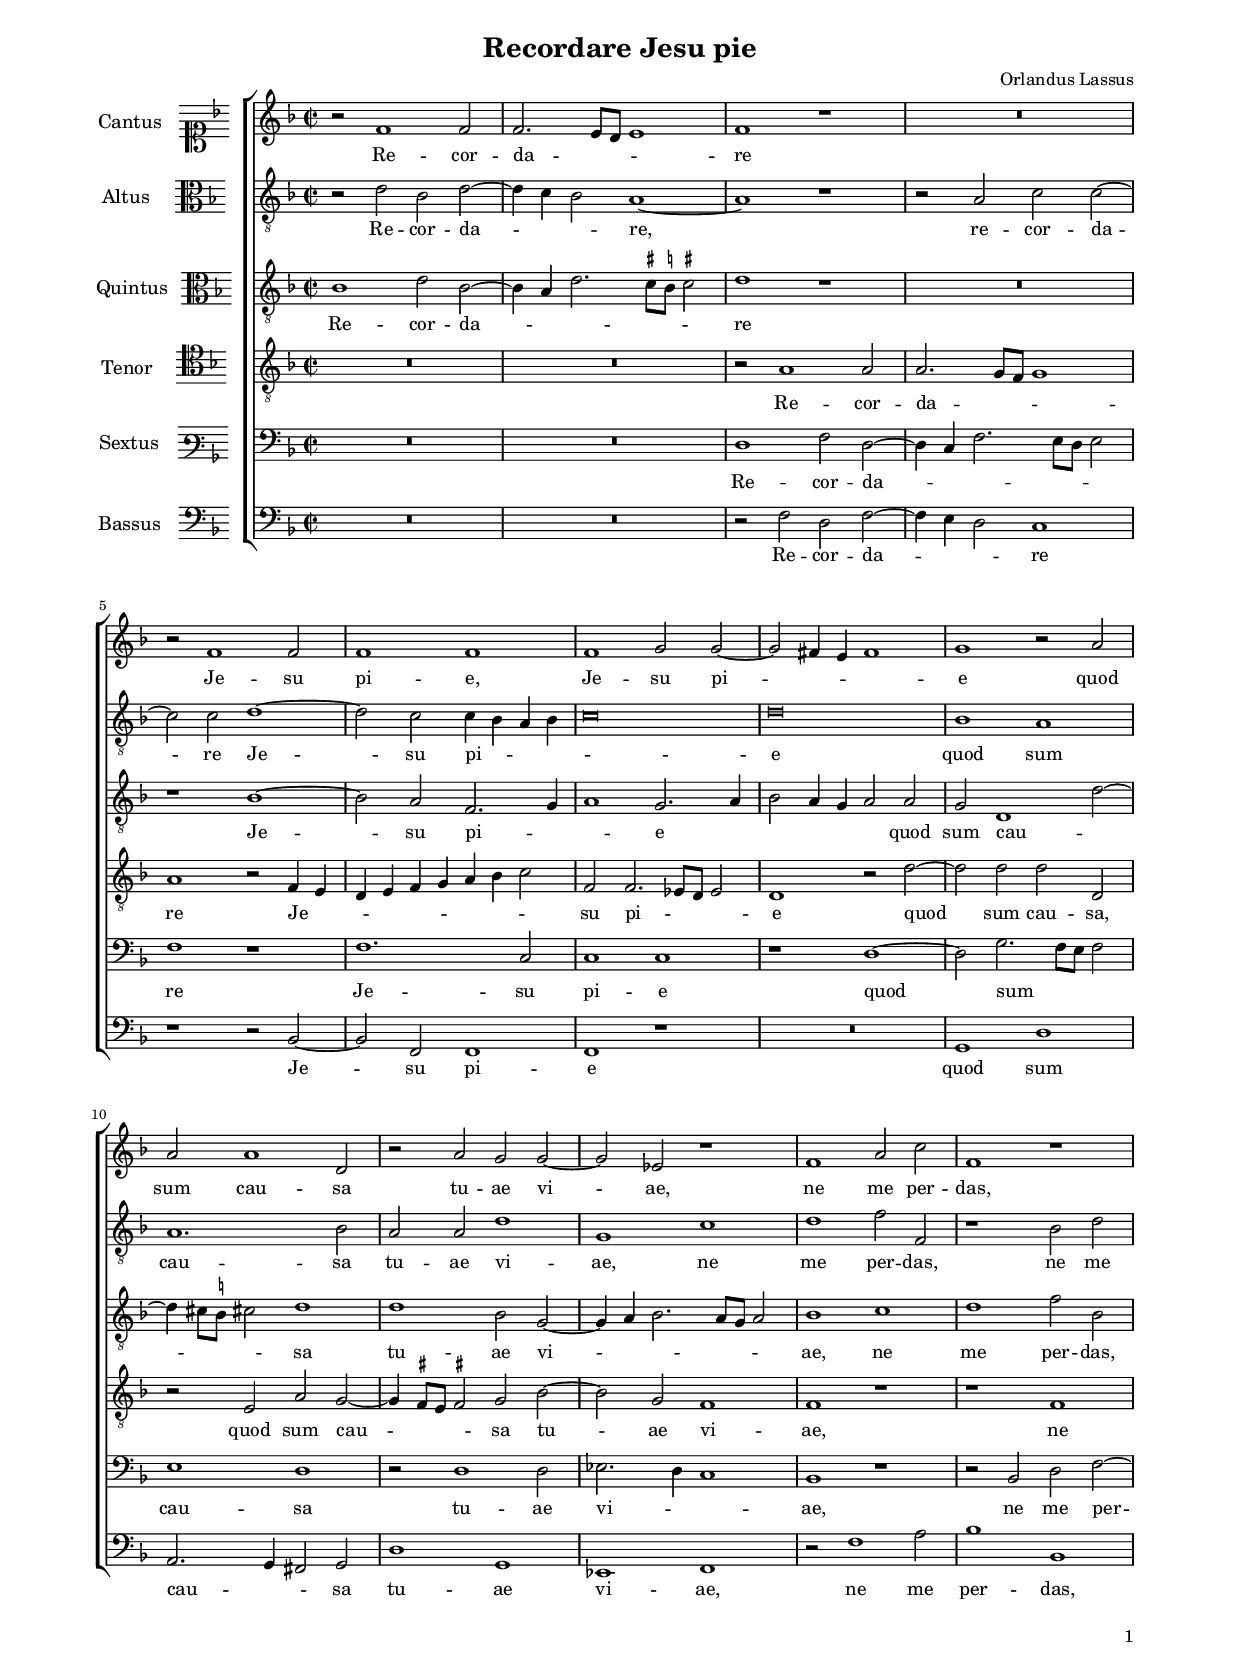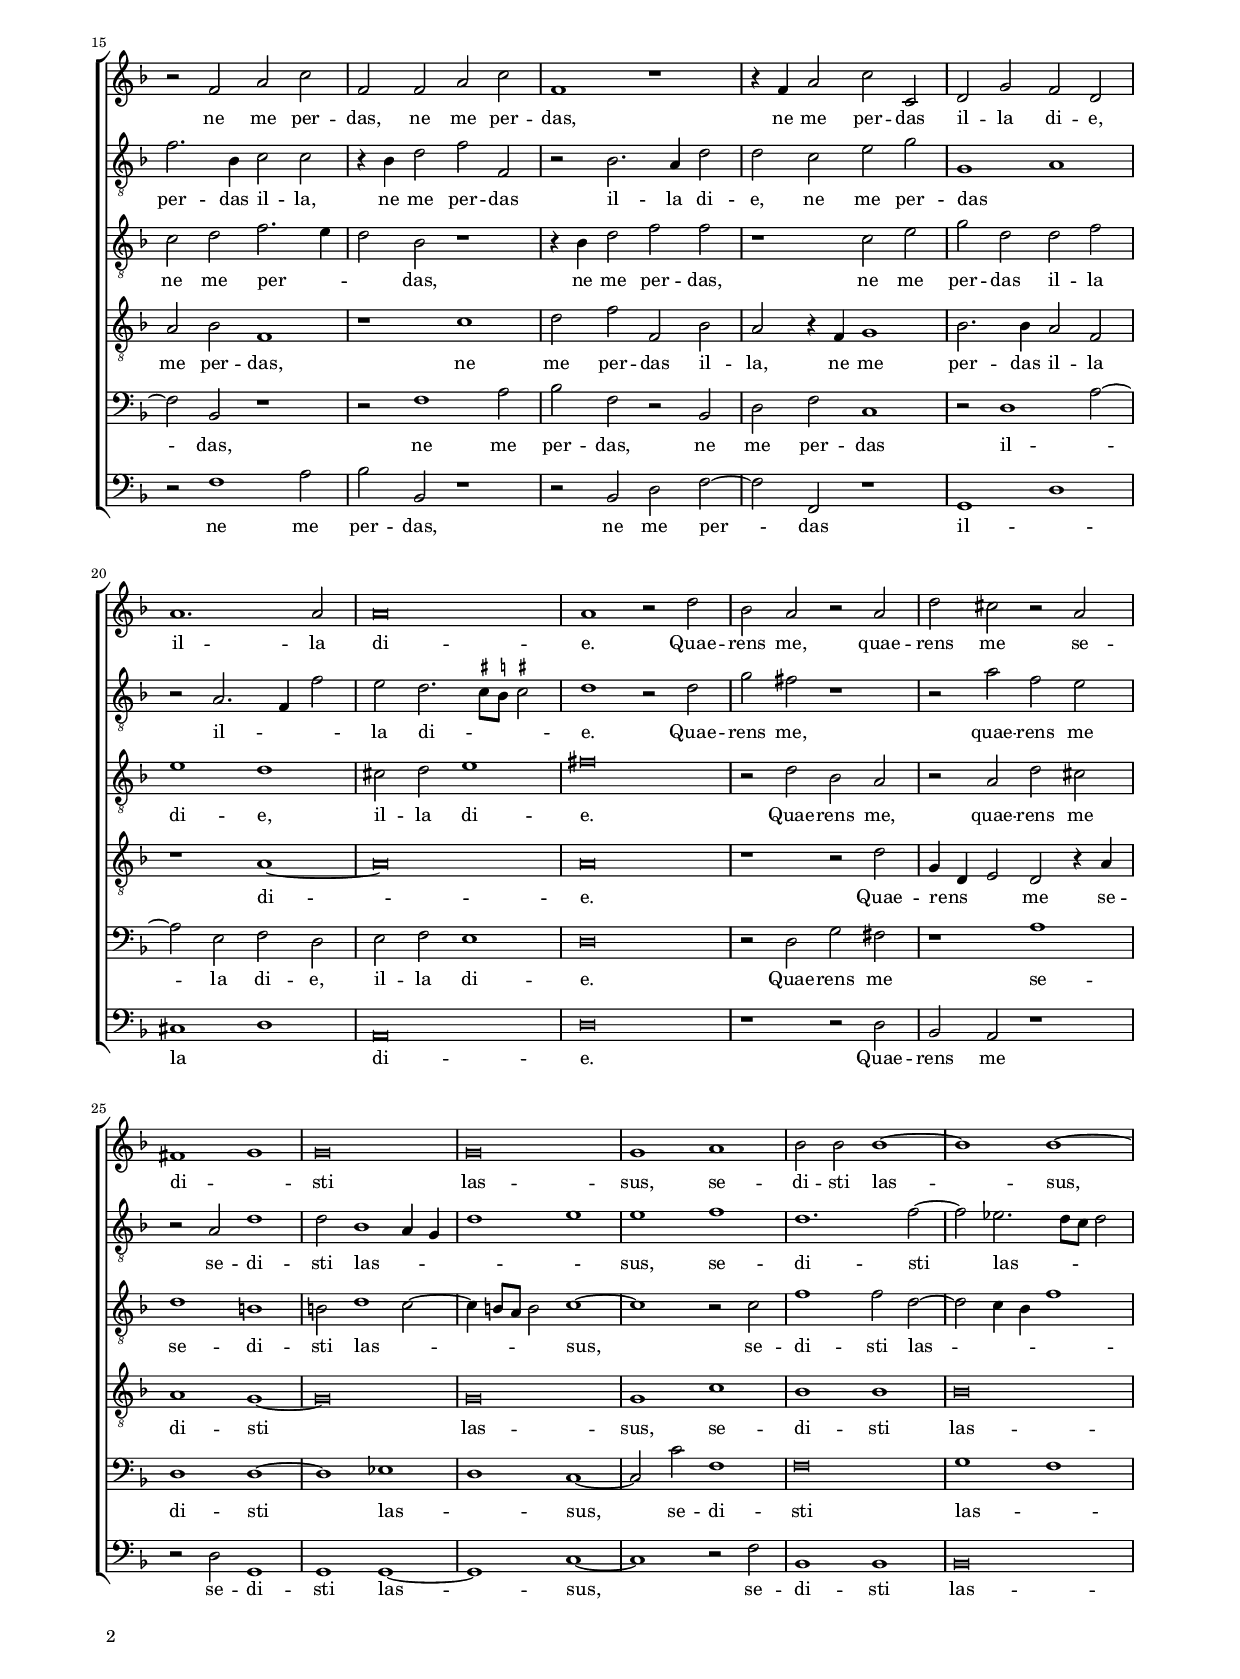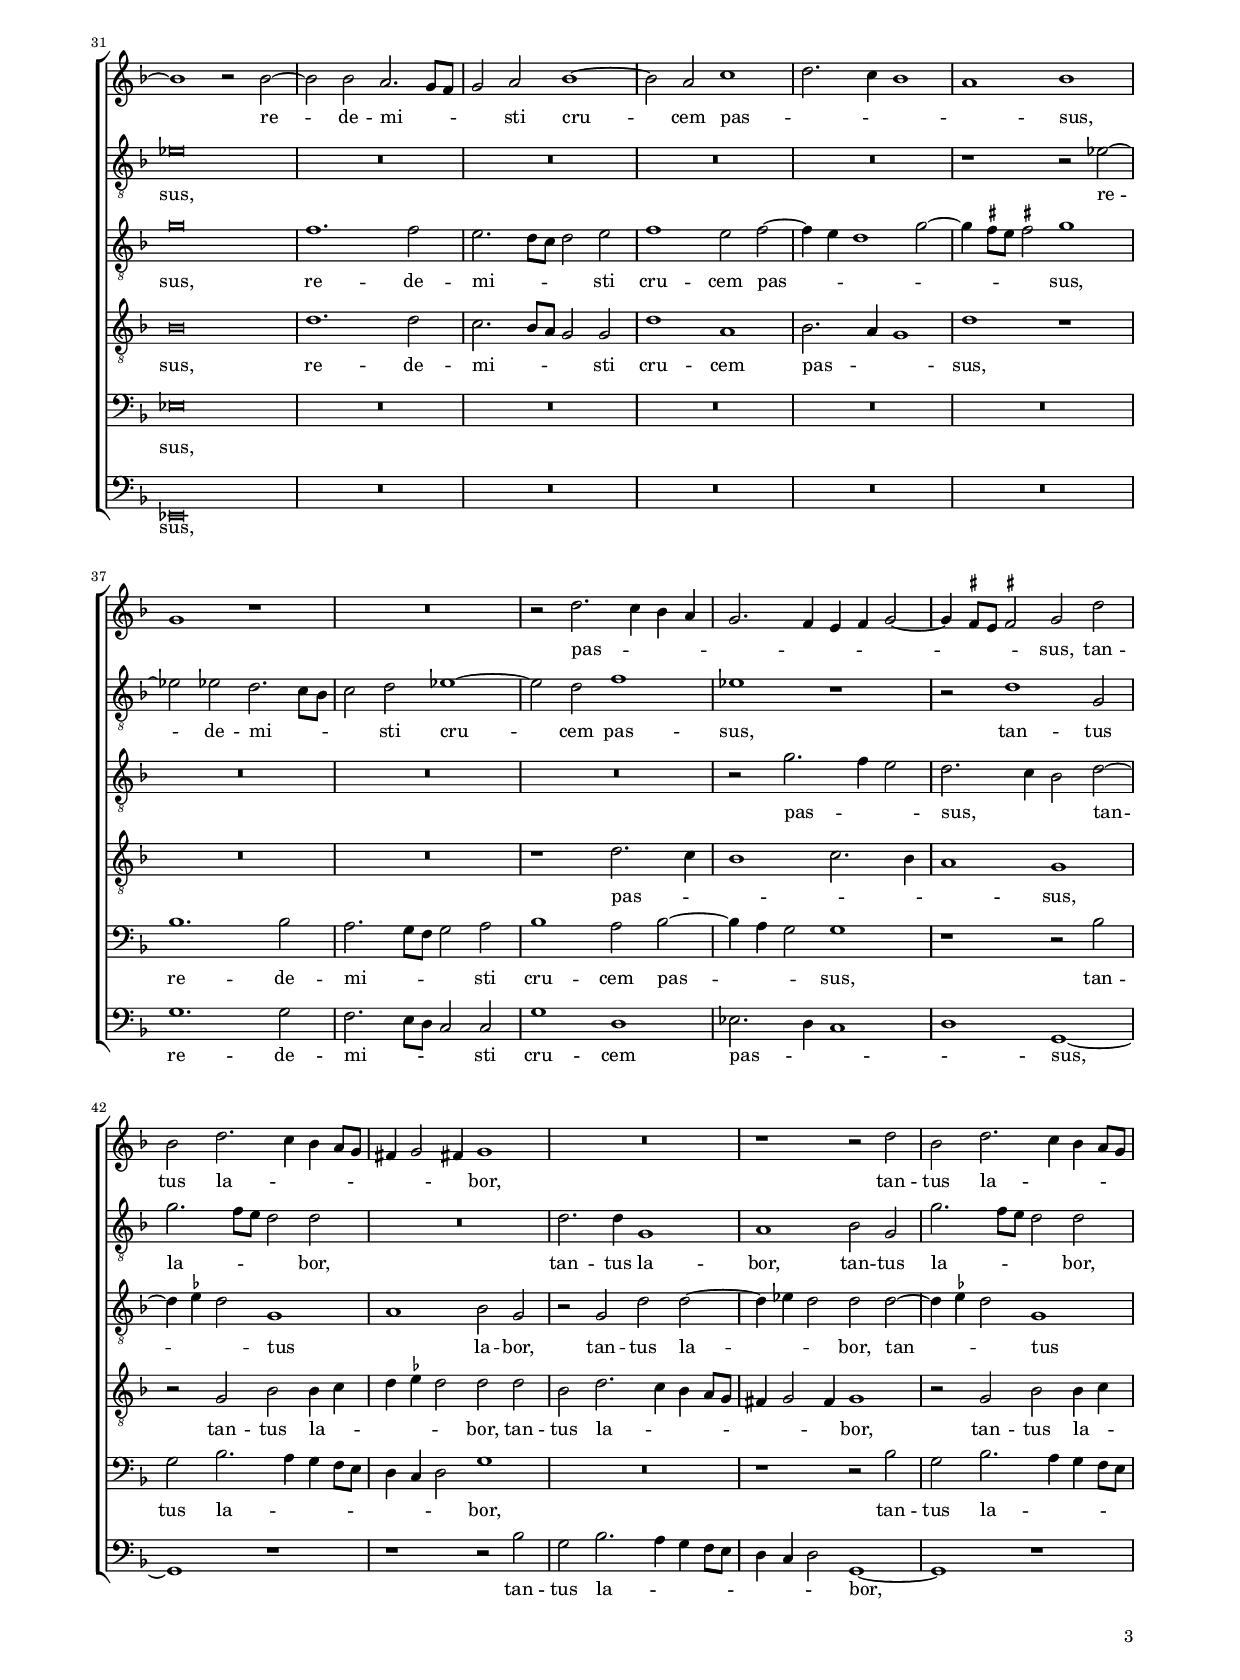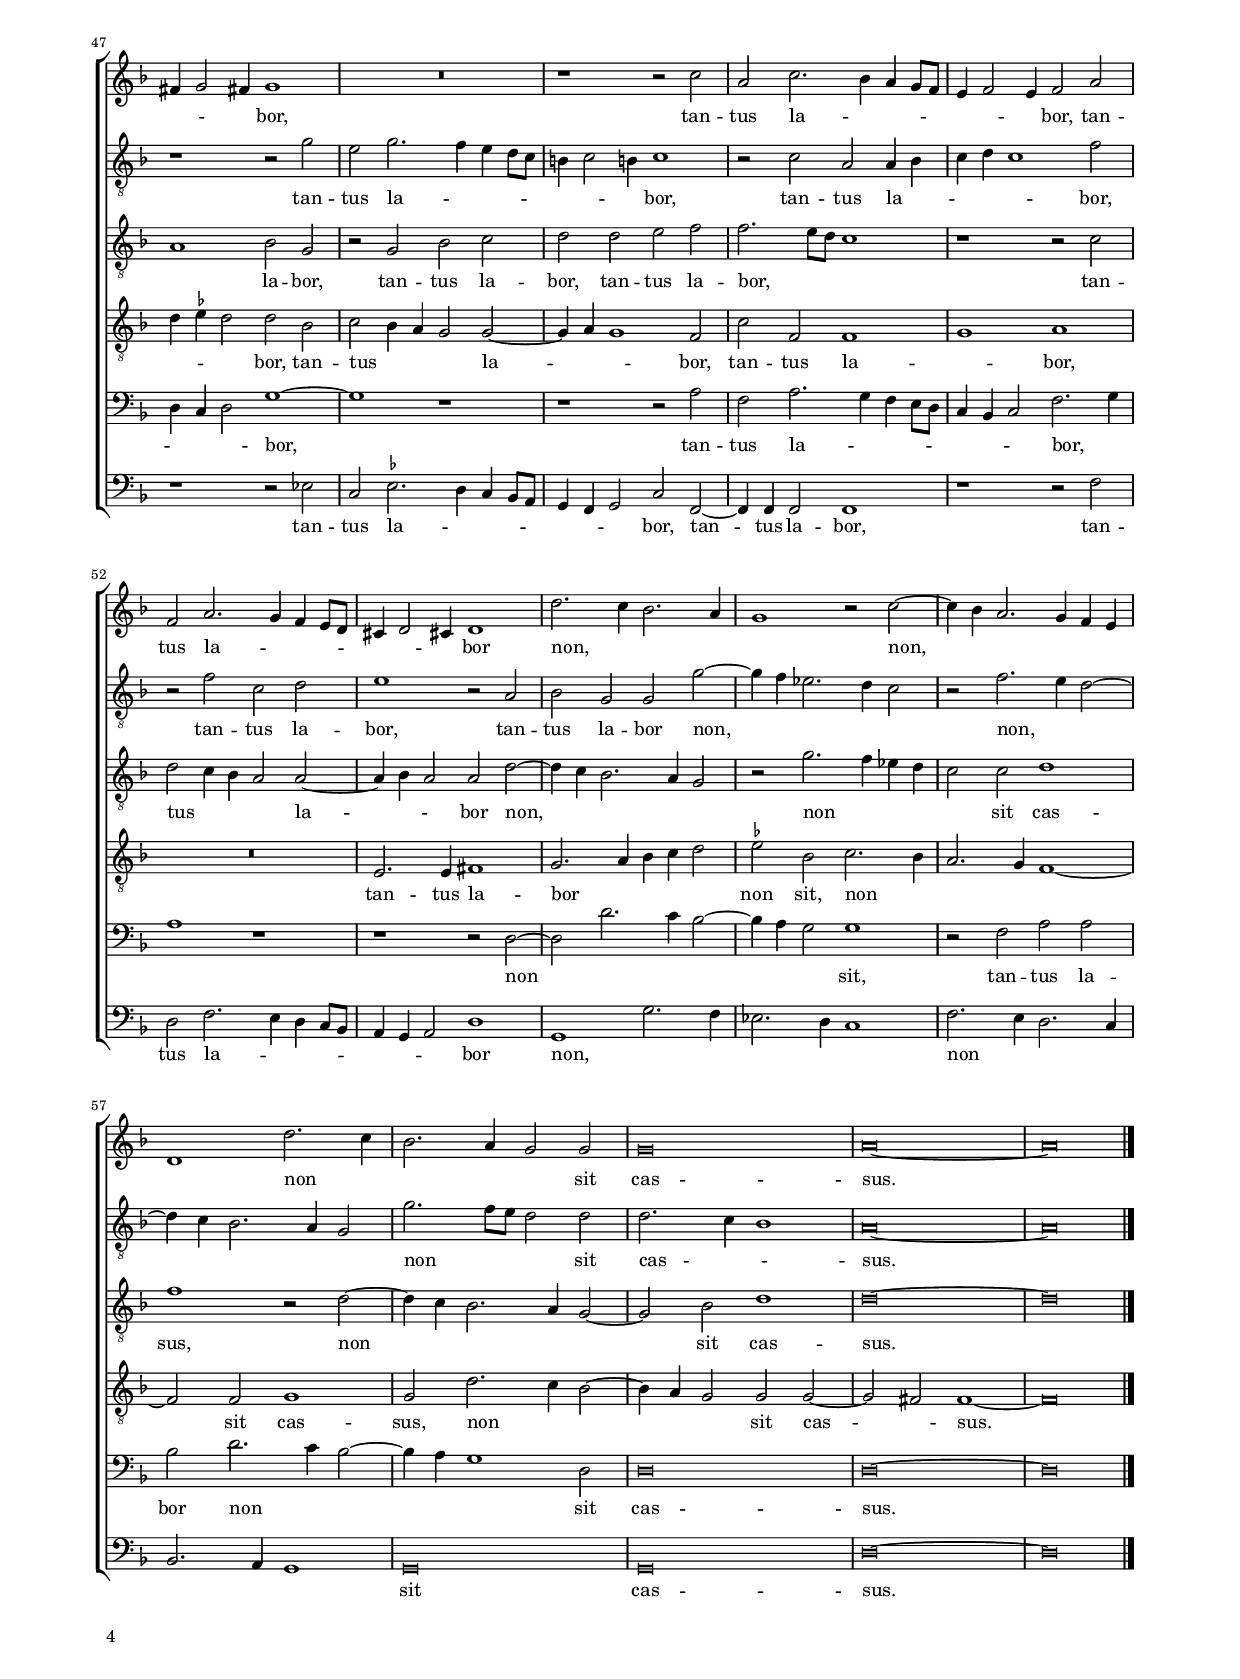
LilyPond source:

\header
{
  title="Recordare Jesu pie"
  composer="Orlandus Lassus"
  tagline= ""
}

\version "2.18.2"
\include "deutsch.ly"
#(set-global-staff-size 15)
#(ly:set-option 'point-and-click #f)

\paper
	{
	top-margin = 1.4 \cm
	bottom-margin = 1 \cm
	left-margin = 1.8 \cm
	right-margin = 1.8 \cm
	ragged-bottom = ##f
	ragged-last-bottom = ##t
	print-page-number = ##f
	system-system-spacing = #'((basic-distance . 16) (minimum-distance . 14) (padding . 5) (strechability . 250))
    oddFooterMarkup=\markup   \fill-line { "" \fromproperty #'page:page-number-string }
    evenFooterMarkup=\markup  \fill-line { \fromproperty #'page:page-number-string "" }
    last-bottom-spacing = #'((basic-distance . 10) (minimum-distance . 5) (padding . 4))
	systems-per-page = 3
%	min-systems-per-page = 3
	}

	
global = {
	\key f \major
	\time 2/2 \set Score.measureLength = #(ly:make-moment 2/1)
	}

	ficta = { \once \set suggestAccidentals = ##t }
        m = \melisma
        me = \melismaEnd
	
incipitcantus = \markup { \score {
	{
	\set Staff.instrumentName = \markup { \fontsize #1 "Cantus" }
	\key f \major
	\clef soprano
	s4 \bar ""
	}
	\layout  {
	raggedright = ##t
	indent = 1.6 \cm
	line-width = 2.2 \cm
	\context { \Staff \remove Time_signature_engraver }
	\override Staff.Clef.Y-extent = #'(0 . 0)
	}} \hspace #1 }

     
incipitaltus = \markup { \score {
	{
	\set Staff.instrumentName = \markup { \fontsize #1 "Altus" }
	\key f \major
	\clef alto
	s4 \bar ""
	}
	\layout  {
	raggedright = ##t
	indent = 1.6 \cm
	line-width = 2.2 \cm
	\context { \Staff \remove Time_signature_engraver }
	\override Staff.Clef.Y-extent = #'(0 . 0)
	}} \hspace #1 }

    
incipitquintus = \markup { \score {
	{
	\set Staff.instrumentName = \markup { \fontsize #1 "Quintus" }
	\key f \major
	\clef alto
	s4 \bar ""
	}
	\layout  {
	raggedright = ##t
	indent = 1.6 \cm
	line-width = 2.2 \cm
	\context { \Staff \remove Time_signature_engraver }
	\override Staff.Clef.Y-extent = #'(0 . 0)
	}} \hspace #1 }


incipittenor = \markup { \score {
	{
	\set Staff.instrumentName = \markup { \fontsize #1 "Tenor" }
	\key f \major
	\clef tenor
	s4 \bar ""
	}
	\layout  {
	raggedright = ##t
	indent = 1.6 \cm
	line-width = 2.2 \cm
	\context { \Staff \remove Time_signature_engraver }
	\override Staff.Clef.Y-extent = #'(0 . 0)
	}} \hspace #1 }
      
      
incipitsextus = \markup { \score {
	{
	\set Staff.instrumentName = \markup { \fontsize #1 "Sextus" }
	\key f \major
	\clef varbaritone
	s4 \bar ""
	}
	\layout  {
	raggedright = ##t
	indent = 1.6 \cm
	line-width = 2.2 \cm
	\context { \Staff \remove Time_signature_engraver }
	\override Staff.Clef.Y-extent = #'(0 . 0)
	}} \hspace #1 }

      
incipitbassus = \markup { \score {
	{
	\set Staff.instrumentName = \markup { \fontsize #1 "Bassus" }
	\key f \major
	\clef bass
	s4 \bar ""
	}
	\layout  {
	raggedright = ##t
	indent = 1.6 \cm
	line-width = 2.2 \cm
	\context { \Staff \remove Time_signature_engraver }
	\override Staff.Clef.Y-extent = #'(0 . 0)
	}} \hspace #1 }
        
        
cantus =  \relative c''
	{
	r2 f,1 f2
	f2. \m e8 d e1 \me
	f1 r
	R\breve
%5
	r2 f1 f2
	f1 f
	f1 g2 g~
	g2 \m fis4 e fis1 \me
	g1 r2 a
%10
	a2 a1 d,2
	r2 a' g g~
	g2 es r1
	f1 a2 c
	f,1 r
%15
	r2 f a c
	f,2 f a c
	f,1 r
	r4 f a2 c c,
	d2 g f d
%20
	a'1. a2
	a\breve
	a1 r2 d
	b2 a r a
	d2 cis r a
%25
	fis1 \m g \me
	g\breve
	g\breve
	g1 a
	b2 b b1~
%30
	b1 b~
	b1 r2 b~
	b2 b a2. \m g8 f
	g2 \me a b1~
	b2 a c1 \m
%35
	d2. c4 b1
	a \me b1 \m
	g1 \me r
	R\breve
	r2 d'2. \m c4 b a
%40
	g2. f4 e f g2~
	g4 \ficta fis8 e \ficta fis!2 \me g d'
	b2 d2. \m c4 b a8 g
	fis4 g2 fis!4 \me g1
	R\breve
%45
	r1 r2 d'
	b2 d2. \m c4 b a8 g
	fis4 g2 fis!4 \me g1
	R\breve
	r1 r2 c
%50
	a2 c2. \m b4 a g8 f
	e4 f2 e4 \me f2 a
	f2 a2. \m g4 f e8 d
	cis4 d2 cis!4 \me d1
	d'2. \m c4 b2. a4
%55
	g1 \me r2 c2~
	c4 \m b a2. g4 f e
	d1 \me d'2. \m c4
	b2. a4 g2 \me g
	g\breve
%60
	a\breve~
	a\breve \bar "|."
	}
	

altus =  \relative c'
        {
      	r2 d b d~
	d4 \m c b2 \me a1~
	a1 r
	r2 a c c~
%5
	c2 c d1~
	d2 c c4 \m b a b
	c\breve \me
	d\breve
	b1 a
%10
	a1. b2
	a2 a d1
	g,1 c
	d1 f2 f,
	r1 b2 d
%15
	f2. b,4 c2 c
	r4 b d2 f f, 
	r2 b2. a4 d2
	d2 c e g
	g,1 \m a \me
%20
	r2 a2. \m f4 f'2 \me
	e2 d2. \m \ficta cis8 \ficta h \ficta cis!2 \me
	d1 r2 d
	g2 fis r1
	r2 a f e
%25
	r2 a, d1
	d2 b1 \m a4 g
	d'1 e \me
	e1 f
	d1. f2~
%30
	f2 es2. \m d8 c d2 \me
	es\breve
	R\breve
	R
	R
%35
	R
	r1 r2 es~
	es2 es d2. \m c8 b
	c2 \me d es1~ 
	es2 d f1
%40
	es1 r
	r2 d1 g,2
	g'2. \m f8 e d2 \me d
	R\breve
	d2. d4 g,1
%45
	a1 b2 g
	g'2. \m f8 e d2 \me d
	r1 r2 g
	e2 g2. \m f4 e d8 c
	h4 c2 h!4 \me c1
%50
	r2 c a a4 \m b
	c d c1 \me f2
	r2 f c d
	e1 r2 a,
	b2 g g g'~
%55
	g4 \m f es2. d4 c2 \me
	r2 f2. \m e4 d2~
	d4 c b2. a4 g2 \me
	g'2. \m f8 e d2 \me d
	d2. \m c4 b1 \me
%60
	a\breve~
	a\breve
	}

quintus  =  \relative c'
	{
	b1 d2 b~
	b4 \m a d2. \ficta cis8 \ficta h \ficta cis!2 \me
	d1 r
	R\breve
%5
	r1 b~
	b2 a f2. \m g4
	a1 \me g2. \m a4
	b2 a4 g a2 \me a
	g2 d1 \m d'2~
%10
	d4 cis8 \ficta h cis!2 \me d1
	d1 b2 g~
	g4 \m a b2. a8 g a2 \me
	b1 c
	d1 f2 b,
%15
	c2 d f2. \m e4
	d2 \me b r1
	r4 b d2 f f
	r1 c2 e
	g2 d d f
%20
	e1 d
	cis2 d e1
	fis\breve
	r2 d b a
	r2 a d cis
%25
	d1 h
	h2 d1 \m c2~
	c4 h8 a h2 \me c1~
	c1 r2 c
	f1 f2 d~
%30
	d2 \m c4 b f'1 \me
	g\breve
	f1. f2
	e2. \m d8 c d2 \me e
	f1 e2 f~
%35
	f4 \m e d1 g2~
	g4 \ficta fis8 e \ficta fis!2 \me g1
	R\breve
	R
	R
%40
	r2 g2. \m f4 e2 \me
	d2. \m c4 b2 \me d~
	d4 \m \ficta es d2 \me g,1 \m
	a1 \me b2 g
	r2 g d' d~
%45
	d4 \m es d2 \me d d~
	d4 \m \ficta es d2 \me g,1 \m
	a1 \me b2 g
	r2 g b c
	d2 d e f
%50
	f2. \m e8 d c1 \me
	r1 r2 c
	d2 \m c4 b a2 \me a~
	a4 \m b a2 \me a d~
	d4 \m c b2. a4 g2 \me
%55
	r2 g'2. \m f4 es d
	c2 \me c d1
	f1 r2 d~
	d4 \m c b2. a4 g2~
	g2 \me b d1
%60
	d\breve~
	d\breve
	}

tenor =  \relative c'
	{
	R\breve
	R\breve
	r2 a1 a2
	a2. \m g8 f g1 \me
%5
	a1 r2 f4 \m e |
	d4 e f g a b c2 \me
	f,2 f2. \m es8 d es2 \me
	d1 r2 d'2~
	d2 d d d,
%10
	r2 e a g~ |
	g4 \m \ficta fis8 e \ficta fis!2 \me g b~
	b2 g f1
	f1 r
	r1 f
%15
	a2 b f1 |
	r1 c'
	d2 f f, b
	a2 r4 f g1
	b2. b4 a2 f
%20
	r1 a~ |
	a\breve
	a\breve
	r1 r2 d
	g,4 \m d e2 \me d2 r4 a'
%25
	a1 g~ |
	g\breve
	g\breve
	g1 c
	b1 b
%30
	b\breve |
	b\breve
	d1. d2
	c2. \m b8 a g2 \me g
	d'1 a
%35
	b2. \m a4 g1 \me |
	d'1 r
	R\breve
	R\breve
	r1 d2. \m c4
%40
	b1 c2. b4 |
	a1 \me g
	r2 g b b4 \m c
	d4 \ficta es d2 \me d d
	b2 d2. \m c4 b a8 g
%45
	fis4 g2 fis4 \me g1 |
	r2 g b b4 \m c
	d4 \ficta es d2 \me d b
	c2 \m b4 a g2 \me g~
	g4 \m a g1 \me f2
%50
	c'2 f, f1 \m |
	g1 \me a
	R\breve
	e2. e4 fis1
	g2. \m a4 b c d2 \me
%55
	\ficta es2 b c2. \m b4 |
	a2. g4 f1~
	f2 \me f g1
	g2 d'2. \m c4 b2~
	b4 a g2 \me g g~
%60
	g2 \m fis \me fis1~
	fis\breve
	}
	

sextus = \relative c
	{
	R\breve
	R\breve
	d1 f2 d~
	d4 \m c f2. e8 d e2 \me
%5
	f1 r |
	f1. c2
	c1 c
	r1 d~
	d2 g2. \m f8 e f2 \me
%10
	e1 d |
	r2 d1 d2
	es2. \m d4 c1 \me
	b1 r
	r2 b d f~
%15
	f2 b, r1 |
	r2 f'1 a2
	b2 f r b,
	d2 f c1
	r2 d1 \m a'2~
%20
	a2 \me e f d |
	e2 f e1
	d\breve
	r2 d g fis
	r1 a
%25
	d,1 d~ |
	d1 es \m
	d1 \me c~
	c2 c' f,1
	f\breve
%30
	g1 \m f \me |
	es\breve
	R\breve
	R
	R
%35
	R |
	R
	b'1. b2
	a2. \m g8 f g2 \me a
	b1 a2 b~
%40
	b4 \m a g2 \me g1 |
	r1 r2 b
	g2 b2. \m a4 g f8 e
	d4 c d2 \me g1
	R\breve
%45
	r1 r2 b |
	g2 b2. \m a4 g f8 e
	d4 c d2 \me g1~
	g1 r
	r1 r2 a
%50
	f2 a2. \m g4 f e8 d |
	c4 b c2 \me f2. \m g4
	a1 \me r
	r1 r2 d,2~
	d2 \m d'2. c4 b2~
%55
	b4 a g2 \me g1 |
	r2 f a a
	b2 d2. \m c4 b2~
	b4 a g1 \me d2
	d\breve
%60
	d\breve~
	d\breve
	}

bassus  =  \relative c
	{
	R\breve
	R
	r2 f d f~
	f4 \m e d2 \me c1
%5
	r1 r2 b~ |
	b2 f f1
	f1 r
	R\breve
	g1 d'
%10
	a2. \m g4 fis2 \me g |
	d'1 g,
	es1 f
	r2 f'1 a2
	b1 b,
%15
	r2 f'1 a2 |
	b2 b, r1
	r2 b d f~
	f2 f, r1
	g1 \m d' \me
%20
	cis1 \m d \me |
	a\breve
	d\breve
	r1 r2 d
	b2 a r1
%25
	r2 d g,1 |
	g1 g~
	g1 c~
	c1 r2 f
	b,1 b
%30
	b\breve |
	es,\breve
	R\breve
	R
	R
%35
	R\breve |
	R
	g'1. g2
	f2. \m e8 d c2 \me c
	g'1 d
%40
	es2. \m d4 c1 |
	d1 \me g,~
	g1 r
	r1 r2 b'
	g2 b2. \m a4 g f8 e
%45
	d4 c d2 \me g,1~ |
	g1 r
	r1 r2 es'
	c2 \ficta es2. \m d4 c b8 a
	g4 f g2 \me c f,~
%50
	f4 f f2 f1 |
	r1 r2 f'
	d2 f2. \m e4 d c8 b
	a4 g a2 \me d1
	g,1 \m g'2. f4
%55
	es2. d4 c1 \me |
	f2. \m e4 d2. c4
	b2. a4 g1 \me
	g\breve
	g\breve
%60
	d'\breve~
	d\breve
	}
	
	
lyricscantus = \lyricmode {
		Re -- cor -- da -- re Je -- su pi -- e,
		Je -- su pi -- e
		quod sum cau -- sa tu -- ae vi -- ae,
		ne me per -- das,
		ne me per -- das,
		ne me per -- das,
		ne me per -- das il -- la di -- e,
		il -- la di -- e.
		Quae -- rens me,
		quae -- rens me
		se -- di -- sti las -- sus,
		se -- di -- sti las -- sus,
		re -- de -- mi -- sti cru -- cem pas -- sus,
		pas -- sus,
		tan -- tus la -- bor,
		tan -- tus la -- bor,
		tan -- tus la -- bor,
		tan -- tus la -- bor
		non,
		non,
		non sit cas -- sus.
		}


lyricsaltus = \lyricmode {
		Re -- cor -- da -- re,
		re -- cor -- da -- re Je -- su pi -- e
		quod sum cau -- sa tu -- ae vi -- ae,
		ne me per -- das,
		ne me per -- das il -- la,
		ne me per -- das il -- la di -- e,
		ne me per -- das il -- la di -- e.
		Quae -- rens me,
		quae -- rens me
		se -- di -- sti las -- sus,
		se -- di -- sti las -- sus,
		re -- de -- mi -- sti cru -- cem pas -- sus,
		tan -- tus la -- bor,
		tan -- tus la -- bor,
		tan -- tus la -- bor,
		tan -- tus la -- bor,
		tan -- tus la -- bor,
		tan -- tus la -- bor,
		tan -- tus la -- bor
		non,
		non,
		non sit cas -- sus.
		}


lyricsquintus = \lyricmode {
		Re -- cor -- da -- re Je -- su pi -- e
		quod sum cau -- sa tu -- ae vi -- ae,
		ne me per -- das,
		ne me per -- das,
		ne me per -- das,
		ne me per -- das il -- la di -- e,
		il -- la di -- e.
		Quae -- rens me,
		quae -- rens me
		se -- di -- sti las -- sus,
		se -- di -- sti las -- sus,
		re -- de -- mi -- sti cru -- cem pas -- sus,
		pas -- sus,
		tan -- tus la -- bor,
		tan -- tus la -- bor,
		tan -- tus la -- bor,
		tan -- tus la -- bor,
		tan -- tus la -- bor,
		tan -- tus la -- bor
		non,
		non sit cas -- sus,
		non sit cas -- sus.
		}


lyricstenor = \lyricmode {
		Re -- cor -- da -- re Je -- su pi -- e
		quod sum cau -- sa,
		quod sum cau -- sa tu -- ae vi -- ae,
		ne me per -- das,
		ne me per -- das il -- la,
		ne me per -- das il -- la di -- e.
		Quae -- rens me
		se -- di -- sti las -- sus,
		se -- di -- sti las -- sus,
		re -- de -- mi -- sti cru -- cem pas -- sus,
		pas -- sus,
		tan -- tus la -- bor,
		tan -- tus la -- bor,
		tan -- tus la -- bor,
		tan -- tus la -- bor,
		tan -- tus la -- bor,
		tan -- tus la -- bor
		non sit,
		non sit cas -- sus,
		non sit cas -- sus.
		}


lyricssextus = \lyricmode {
		Re -- cor -- da -- re Je -- su pi -- e
		quod sum cau -- sa tu -- ae vi -- ae,
		ne me per -- das,
		ne me per -- das,
		ne me per -- das il -- la di -- e,
		il -- la di -- e.
		Quae -- rens me
		se -- di -- sti las -- sus,
		se -- di -- sti las -- sus,
		re -- de -- mi -- sti cru -- cem pas -- sus,
		tan -- tus la -- bor,
		tan -- tus la -- bor,
		tan -- tus la -- bor,
		non sit,
		tan -- tus la -- bor
		non sit cas -- sus.
		}

	
lyricsbassus = \lyricmode {
		Re -- cor -- da -- re Je -- su pi -- e
		quod sum cau -- sa tu -- ae vi -- ae,
		ne me per -- das,
		ne me per -- das,
		ne me per -- das il -- la di -- e.
		Quae -- rens me
		se -- di -- sti las -- sus,
		se -- di -- sti las -- sus,
		re -- de -- mi -- sti cru -- cem pas -- sus,
		tan -- tus la -- bor,
		tan -- tus la -- bor,
		tan -- tus la -- bor,
		tan -- tus la -- bor
		non,
		non sit cas -- sus.
		}


\score
{  
	% \transpose {
	\new ChoirStaff \with { \override StaffGrouper.staff-staff-spacing.basic-distance = #12 }
	<<

	\new Staff << \global
	\new Voice="v1" {
		\set Staff.instrumentName=\incipitcantus
		\set Staff.midiInstrument = "reed organ"
		\clef violin
		\cantus }
	\new Lyrics \lyricsto "v1" {\lyricscantus }
	>>


	\new Staff << \global
	\new Voice="v2" {
		\set Staff.instrumentName=\incipitaltus
		\set Staff.midiInstrument = "reed organ"
		\clef "G_8" 
		\altus}
	\new Lyrics \lyricsto "v2" {\lyricsaltus }
	>>


	\new Staff << \global
	\new Voice="v5" {
		\set Staff.instrumentName=\incipitquintus
		\set Staff.midiInstrument = "reed organ"
		\clef "G_8"
		\quintus}
	\new Lyrics \lyricsto "v5" {\lyricsquintus }
	>>
        

	\new Staff << \global
	\new Voice="v3" {
		\set Staff.instrumentName=\incipittenor
		\set Staff.midiInstrument = "reed organ"
		\clef "G_8"
		\tenor }
	\new Lyrics \lyricsto "v3" {\lyricstenor }
	>>


	\new Staff << \global
	\new Voice="v6" {
		\set Staff.instrumentName=\incipitsextus
		\set Staff.midiInstrument = "reed organ"
		\clef bass 
		\sextus}
	\new Lyrics \lyricsto "v6" {\lyricssextus }
	>>


	\new Staff << \global
	\new Voice="v4" {
		\set Staff.instrumentName=\incipitbassus
		\set Staff.midiInstrument = "reed organ"
		\clef bass 
		\bassus }
	\new Lyrics \lyricsto "v4" {\lyricsbassus}
	>>

	>>
	% } % transpose

	\layout
	{
	indent = 2.5 \cm
%	\context { \Lyrics \override VerticalAxisGroup.nonstaff-relatedstaff-spacing.padding = #2 }
%	\context { \Lyrics \override LyricText.font-size = #1 }
	\context { \Staff \override TimeSignature.break-visibility = #end-of-line-invisible }
%	\context { \Voice \override Slur.transparent = ##t }
%	\context { \Voice \override AccidentalSuggestion.avoid-slur = #'ignore }
%	\context { \Voice \override AccidentalSuggestion.outside-staff-priority = ##f }
	\context { \Score \override BarNumber.padding = #2 }
	\context { \Voice \override NoteHead.style = #'baroque }
	}

\midi
	{
    	\tempo 2 = 90
	}

}


% EOF
